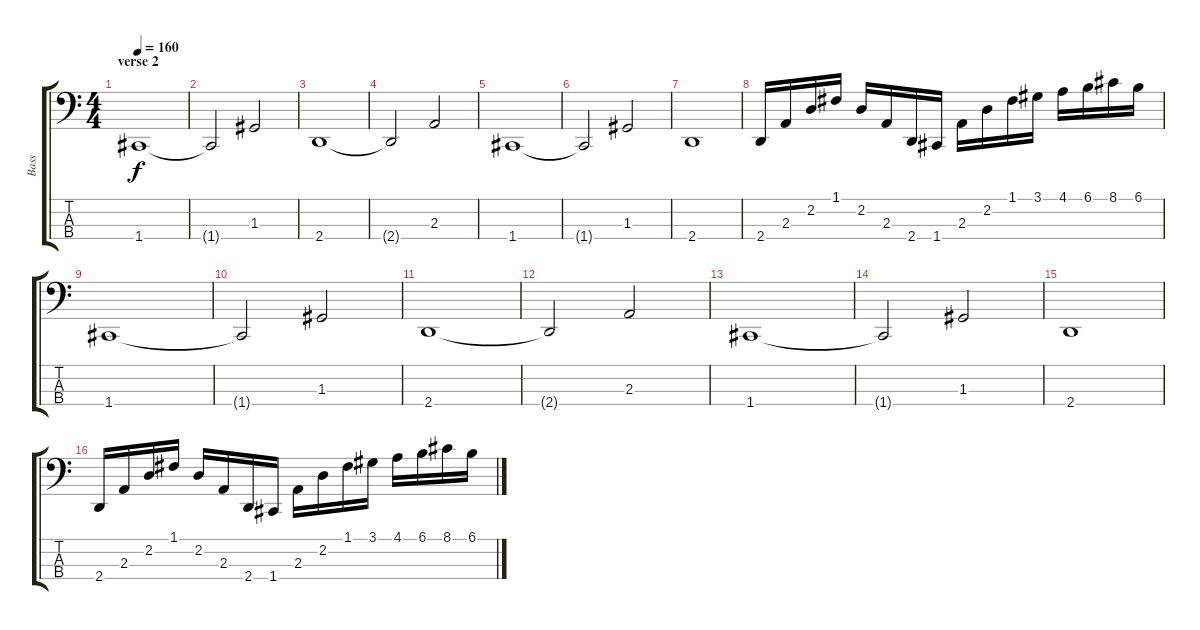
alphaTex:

\track ("Bass" "Bass") {instrument electricbasspick}
\staff {score tabs}
\tuning (F2 C2 G1 C1) {hide}
\ts (4 4)
\section ("" "verse 2")
\tempo 160
\clef f4
\ks c
1.4.1{dy f} |
1.4{t}.2 1.3.2 |
2.4.1 |
2.4{t}.2 2.3.2 |
1.4.1 |
1.4{t}.2 1.3.2 |
2.4.1 |
2.4.16 2.3.16 2.2.16 1.1.16 2.2.16 2.3.16 2.4.16 1.4.16 2.3.16 2.2.16 1.1.16 3.1.16 4.1.16 6.1.16 8.1.16 6.1.16 |
1.4.1 |
1.4{t}.2 1.3.2 |
2.4.1 |
2.4{t}.2 2.3.2 |
1.4.1 |
1.4{t}.2 1.3.2 |
2.4.1 |
2.4.16 2.3.16 2.2.16 1.1.16 2.2.16 2.3.16 2.4.16 1.4.16 2.3.16 2.2.16 1.1.16 3.1.16 4.1.16 6.1.16 8.1.16 6.1.16
